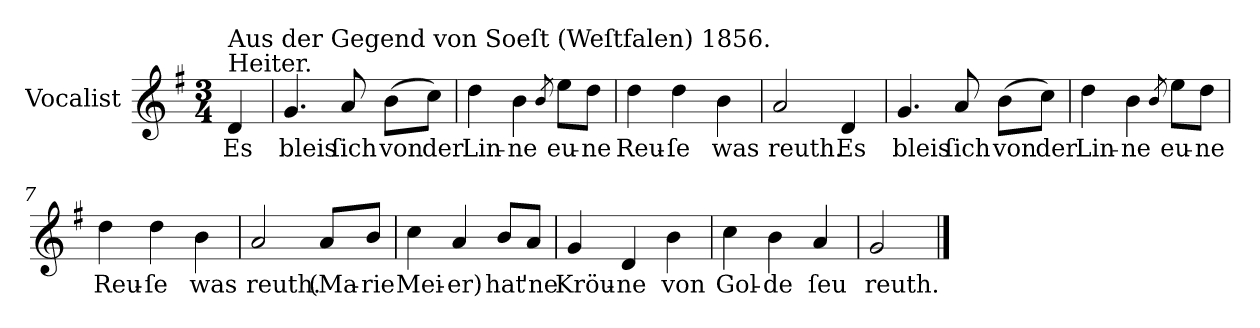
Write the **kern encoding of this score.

**kern	**text
*part1	*part1
*staff1	*staff1
*I"Vocalist	*
*k[f#]	*
*G:	*
*M3/4	*
=	=
!LO:TX:a:t=Heiter.	!
!LO:TX:a:t=Aus der Gegend von Soeſt (Weſtfalen) 1856.	!
4d	Es
=1	=1
4.g	bleis
8a	ſich
(8bL	von
8ccJ)	der
=2	=2
4dd	Lin-
4b	-ne
8qb	.
8eeL	eu-
8ddJ	-ne
=3	=3
4dd	Reu-
4dd	-ſe
4b	was
=4	=4
2a	reuth.
4d	Es
=5	=5
4.g	bleis
8a	ſich
(8bL	von
8ccJ)	der
=6	=6
4dd	Lin-
4b	-ne
8qb	.
8eeL	eu-
8ddJ	-ne
=7	=7
4dd	Reu-
4dd	-ſe
4b	was
=8	=8
2a	reuth.
8aL	(Ma-
8bJ	-rie
=9	=9
4cc	Mei-
4a	-er)
8b/L	hat
8aJ	'ne
=10	=10
4g	Kröu-
4d	-ne
4b	von
=11	=11
4cc	Gol-
4b	-de
4a	ſeu
=12	=12
2g	reuth.
==	==
*-	*-
